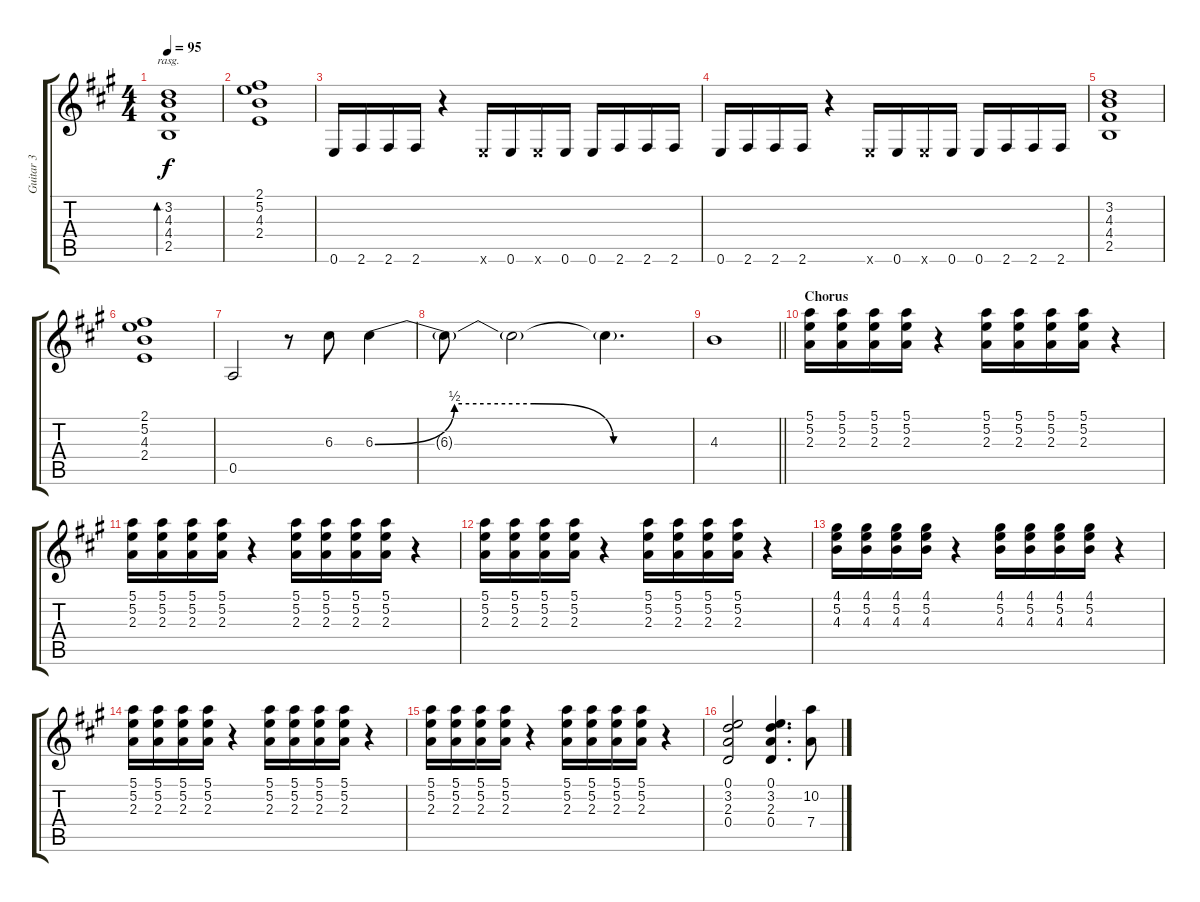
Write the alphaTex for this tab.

\track ("Guitar 3" "Guitar 3") {instrument overdrivenguitar}
\staff {score tabs}
\tuning (E4 B3 G3 D3 A2 E2) {hide}
\ts (4 4)
\tempo 95
\clef g2
\ks a
(3.2 4.3 4.4 2.5).1{bd 120 rasg ii dy f} |
(2.1 5.2 4.3 2.4).1 |
0.6.16 2.6.16 2.6.16 2.6.16 r.4 0.6{x}.16 0.6.16 0.6{x}.16 0.6.16 0.6.16 2.6.16 2.6.16 2.6.16 |
0.6.16 2.6.16 2.6.16 2.6.16 r.4 0.6{x}.16 0.6.16 0.6{x}.16 0.6.16 0.6.16 2.6.16 2.6.16 2.6.16 |
(3.2 4.3 4.4 2.5).1 |
(2.1 5.2 4.3 2.4).1 |
0.5.2 r.8 6.3.8 6.3{be (custom 0 0 15 2 30 2 45 0 60 0)}.4 |
6.3{t}.8 6.3{t}.2 6.3{t}.4{d} |
\barLineRight lightlight
4.3.1 |
\section ("" "Chorus")
(5.1 5.2 2.3).16 (5.1 5.2 2.3).16 (5.1 5.2 2.3).16 (5.1 5.2 2.3).16 r.4 (5.1 5.2 2.3).16 (5.1 5.2 2.3).16 (5.1 5.2 2.3).16 (5.1 5.2 2.3).16 r.4 |
(5.1 5.2 2.3).16 (5.1 5.2 2.3).16 (5.1 5.2 2.3).16 (5.1 5.2 2.3).16 r.4 (5.1 5.2 2.3).16 (5.1 5.2 2.3).16 (5.1 5.2 2.3).16 (5.1 5.2 2.3).16 r.4 |
(5.1 5.2 2.3).16 (5.1 5.2 2.3).16 (5.1 5.2 2.3).16 (5.1 5.2 2.3).16 r.4 (5.1 5.2 2.3).16 (5.1 5.2 2.3).16 (5.1 5.2 2.3).16 (5.1 5.2 2.3).16 r.4 |
(4.1 5.2 4.3).16 (4.1 5.2 4.3).16 (4.1 5.2 4.3).16 (4.1 5.2 4.3).16 r.4 (4.1 5.2 4.3).16 (4.1 5.2 4.3).16 (4.1 5.2 4.3).16 (4.1 5.2 4.3).16 r.4 |
(5.1 5.2 2.3).16 (5.1 5.2 2.3).16 (5.1 5.2 2.3).16 (5.1 5.2 2.3).16 r.4 (5.1 5.2 2.3).16 (5.1 5.2 2.3).16 (5.1 5.2 2.3).16 (5.1 5.2 2.3).16 r.4 |
(5.1 5.2 2.3).16 (5.1 5.2 2.3).16 (5.1 5.2 2.3).16 (5.1 5.2 2.3).16 r.4 (5.1 5.2 2.3).16 (5.1 5.2 2.3).16 (5.1 5.2 2.3).16 (5.1 5.2 2.3).16 r.4 |
(0.1 3.2 2.3 0.4).2 (0.1 3.2 2.3 0.4).4{d} (10.2 7.4).8
